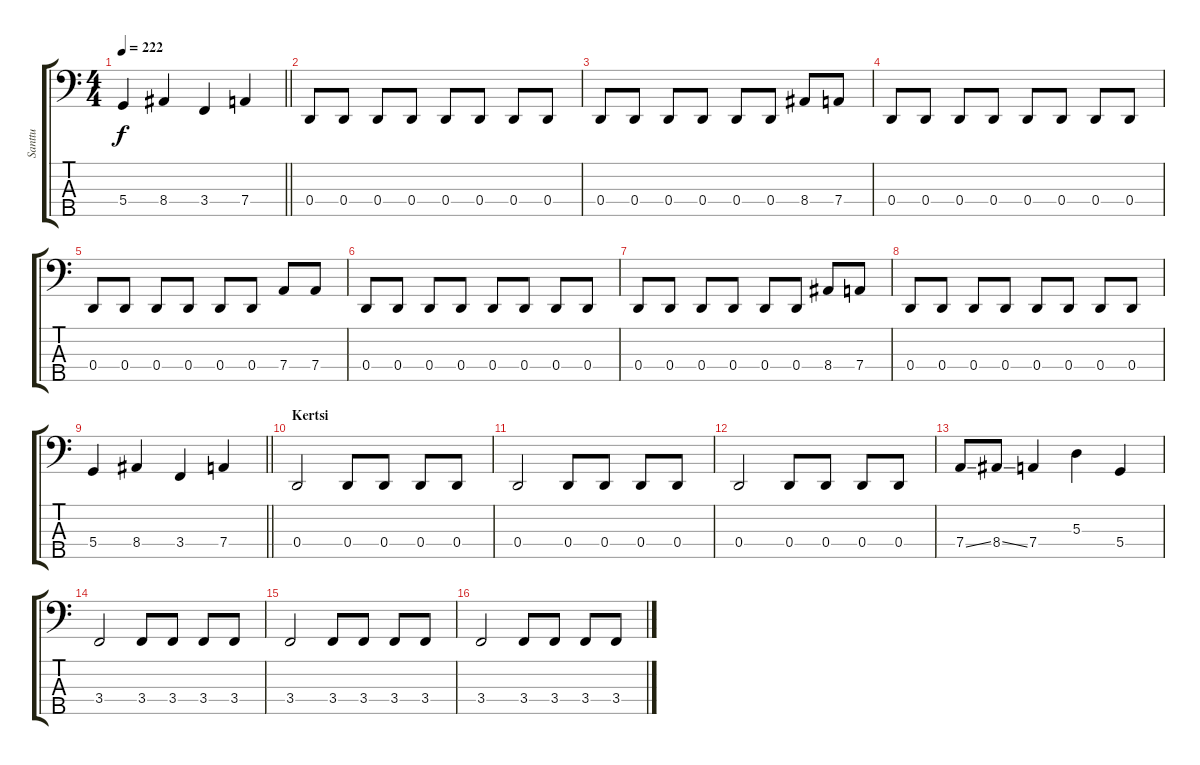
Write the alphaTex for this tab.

\track ("Santtu" "Santtu") {instrument electricbasspick}
\staff {score tabs}
\tuning (G2 D2 A1 D1 A0) {hide}
\ts (4 4)
\tempo 222
\clef f4
\barLineRight lightlight
\ks c
5.4.4{dy f} 8.4.4 3.4.4 7.4.4 |
0.4.8 0.4.8 0.4.8 0.4.8 0.4.8 0.4.8 0.4.8 0.4.8 |
0.4.8 0.4.8 0.4.8 0.4.8 0.4.8 0.4.8 8.4.8 7.4.8 |
0.4.8 0.4.8 0.4.8 0.4.8 0.4.8 0.4.8 0.4.8 0.4.8 |
0.4.8 0.4.8 0.4.8 0.4.8 0.4.8 0.4.8 7.4.8 7.4.8 |
0.4.8 0.4.8 0.4.8 0.4.8 0.4.8 0.4.8 0.4.8 0.4.8 |
0.4.8 0.4.8 0.4.8 0.4.8 0.4.8 0.4.8 8.4.8 7.4.8 |
0.4.8 0.4.8 0.4.8 0.4.8 0.4.8 0.4.8 0.4.8 0.4.8 |
\barLineRight lightlight
5.4.4 8.4.4 3.4.4 7.4.4 |
\section ("" "Kertsi")
0.4.2 0.4.8 0.4.8 0.4.8 0.4.8 |
0.4.2 0.4.8 0.4.8 0.4.8 0.4.8 |
0.4.2 0.4.8 0.4.8 0.4.8 0.4.8 |
7.4{ss}.8 8.4{ss}.8 7.4.4 5.3.4 5.4.4 |
3.4.2 3.4.8 3.4.8 3.4.8 3.4.8 |
3.4.2 3.4.8 3.4.8 3.4.8 3.4.8 |
3.4.2 3.4.8 3.4.8 3.4.8 3.4.8
